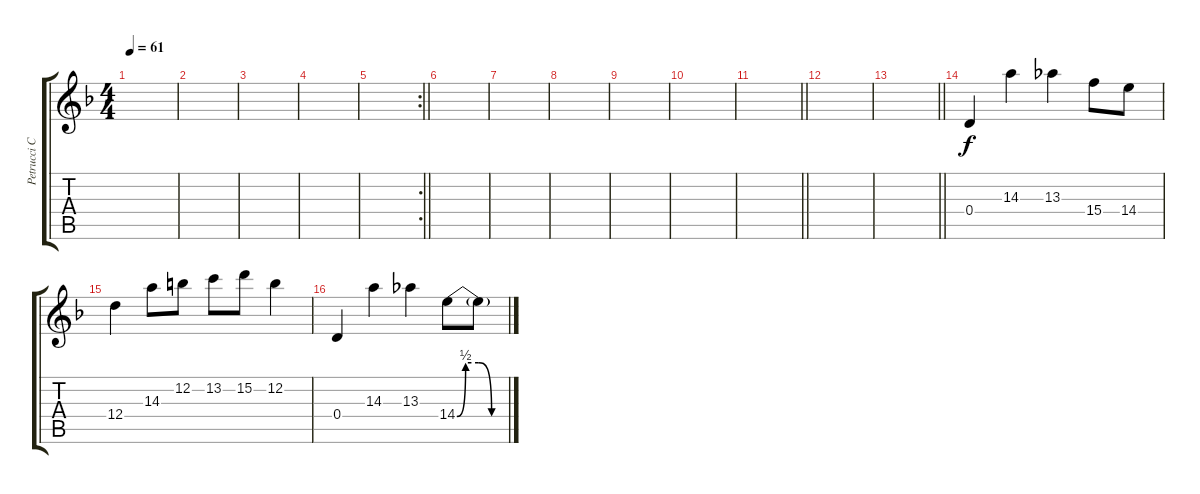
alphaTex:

\track ("Petrucci Clean" "Petrucci C") {instrument electricguitarclean}
\staff {score tabs}
\tuning (E4 B3 G3 D3 A2 E2) {hide}
\ts (4 4)
\tempo 61
\clef g2
\ks f
|
|
|
|
\rc 2
\barLineRight lightlight
|
|
|
|
|
|
\barLineRight lightlight
|
|
\barLineRight lightlight
|
0.4.4 14.3.4 13.3.4 15.4.8 14.4.8 |
12.4.4 14.3.8 12.2.8 13.2.8 15.2.8 12.2.4 |
0.4.4 14.3.4 13.3.4 14.4{be (custom 0 0 10 2 25 2 40 0 60 0)}.8 14.4{t}.8
